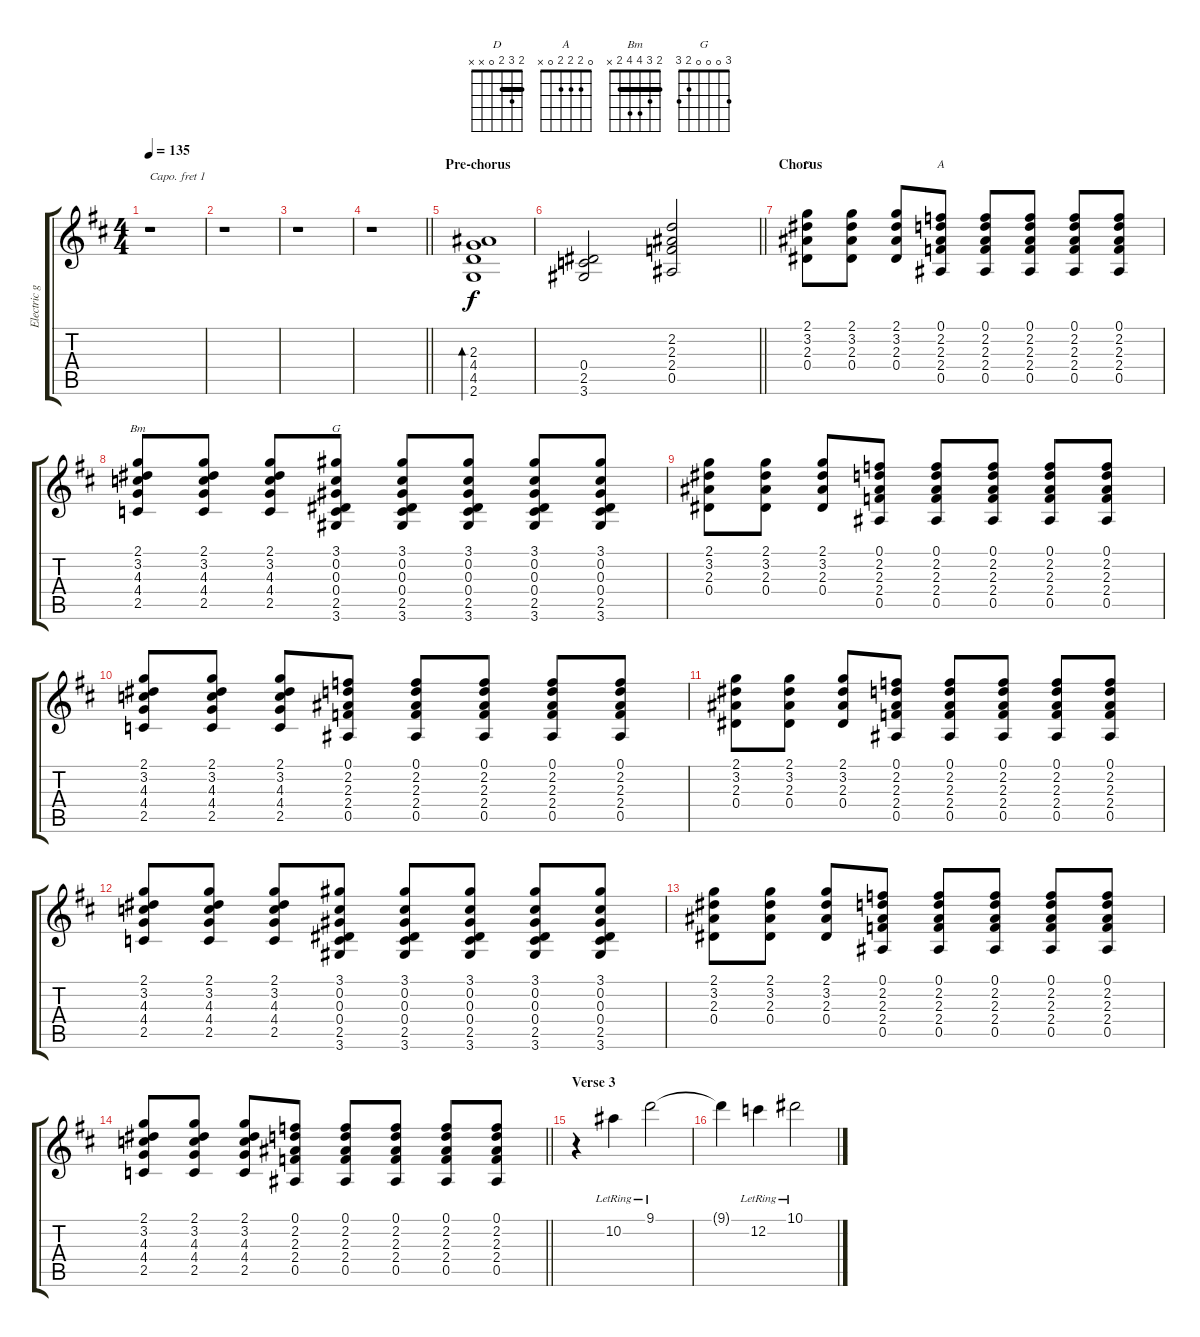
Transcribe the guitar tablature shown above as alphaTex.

\track ("Electric guitar 2" "Electric g") {instrument electricguitarclean}
\staff {score tabs}
\capo 1
\tuning (E4 B3 G3 D3 A2 E2) {hide}
\chord ("D" 2 3 2 0 x x) {barre 2}
\chord ("A" 0 2 2 2 0 x)
\chord ("Bm" 2 3 4 4 2 x) {barre 2}
\chord ("G" 3 0 0 0 2 3)
\ts (4 4)
\tempo 135
\clef g2
\ks d
r.1{dy f} |
r.1 |
r.1 |
\barLineRight lightlight
r.1 |
\section ("" "Pre-chorus")
(2.3 4.4 4.5 2.6).1{bd 60} |
\barLineRight lightlight
(0.4 2.5 3.6).2 (2.2 2.3 2.4 0.5).2 |
\section ("" "Chorus")
(2.1 3.2 2.3 0.4).8{ch "D"} (2.1 3.2 2.3 0.4).8 (2.1 3.2 2.3 0.4).8 (0.1 2.2 2.3 2.4 0.5).8{ch "A"} (0.1 2.2 2.3 2.4 0.5).8 (0.1 2.2 2.3 2.4 0.5).8 (0.1 2.2 2.3 2.4 0.5).8 (0.1 2.2 2.3 2.4 0.5).8 |
(2.1 3.2 4.3 4.4 2.5).8{ch "Bm"} (2.1 3.2 4.3 4.4 2.5).8 (2.1 3.2 4.3 4.4 2.5).8 (3.1 0.2 0.3 0.4 2.5 3.6).8{ch "G"} (3.1 0.2 0.3 0.4 2.5 3.6).8 (3.1 0.2 0.3 0.4 2.5 3.6).8 (3.1 0.2 0.3 0.4 2.5 3.6).8 (3.1 0.2 0.3 0.4 2.5 3.6).8 |
(2.1 3.2 2.3 0.4).8 (2.1 3.2 2.3 0.4).8 (2.1 3.2 2.3 0.4).8 (0.1 2.2 2.3 2.4 0.5).8 (0.1 2.2 2.3 2.4 0.5).8 (0.1 2.2 2.3 2.4 0.5).8 (0.1 2.2 2.3 2.4 0.5).8 (0.1 2.2 2.3 2.4 0.5).8 |
(2.1 3.2 4.3 4.4 2.5).8 (2.1 3.2 4.3 4.4 2.5).8 (2.1 3.2 4.3 4.4 2.5).8 (0.1 2.2 2.3 2.4 0.5).8 (0.1 2.2 2.3 2.4 0.5).8 (0.1 2.2 2.3 2.4 0.5).8 (0.1 2.2 2.3 2.4 0.5).8 (0.1 2.2 2.3 2.4 0.5).8 |
(2.1 3.2 2.3 0.4).8 (2.1 3.2 2.3 0.4).8 (2.1 3.2 2.3 0.4).8 (0.1 2.2 2.3 2.4 0.5).8 (0.1 2.2 2.3 2.4 0.5).8 (0.1 2.2 2.3 2.4 0.5).8 (0.1 2.2 2.3 2.4 0.5).8 (0.1 2.2 2.3 2.4 0.5).8 |
(2.1 3.2 4.3 4.4 2.5).8 (2.1 3.2 4.3 4.4 2.5).8 (2.1 3.2 4.3 4.4 2.5).8 (3.1 0.2 0.3 0.4 2.5 3.6).8 (3.1 0.2 0.3 0.4 2.5 3.6).8 (3.1 0.2 0.3 0.4 2.5 3.6).8 (3.1 0.2 0.3 0.4 2.5 3.6).8 (3.1 0.2 0.3 0.4 2.5 3.6).8 |
(2.1 3.2 2.3 0.4).8 (2.1 3.2 2.3 0.4).8 (2.1 3.2 2.3 0.4).8 (0.1 2.2 2.3 2.4 0.5).8 (0.1 2.2 2.3 2.4 0.5).8 (0.1 2.2 2.3 2.4 0.5).8 (0.1 2.2 2.3 2.4 0.5).8 (0.1 2.2 2.3 2.4 0.5).8 |
\barLineRight lightlight
(2.1 3.2 4.3 4.4 2.5).8 (2.1 3.2 4.3 4.4 2.5).8 (2.1 3.2 4.3 4.4 2.5).8 (0.1 2.2 2.3 2.4 0.5).8 (0.1 2.2 2.3 2.4 0.5).8 (0.1 2.2 2.3 2.4 0.5).8 (0.1 2.2 2.3 2.4 0.5).8 (0.1 2.2 2.3 2.4 0.5).8 |
\section ("" "Verse 3")
r.4 10.2{lr}.4 9.1{lr}.2 |
9.1{t}.4 12.2{lr}.4 10.1{lr}.2
